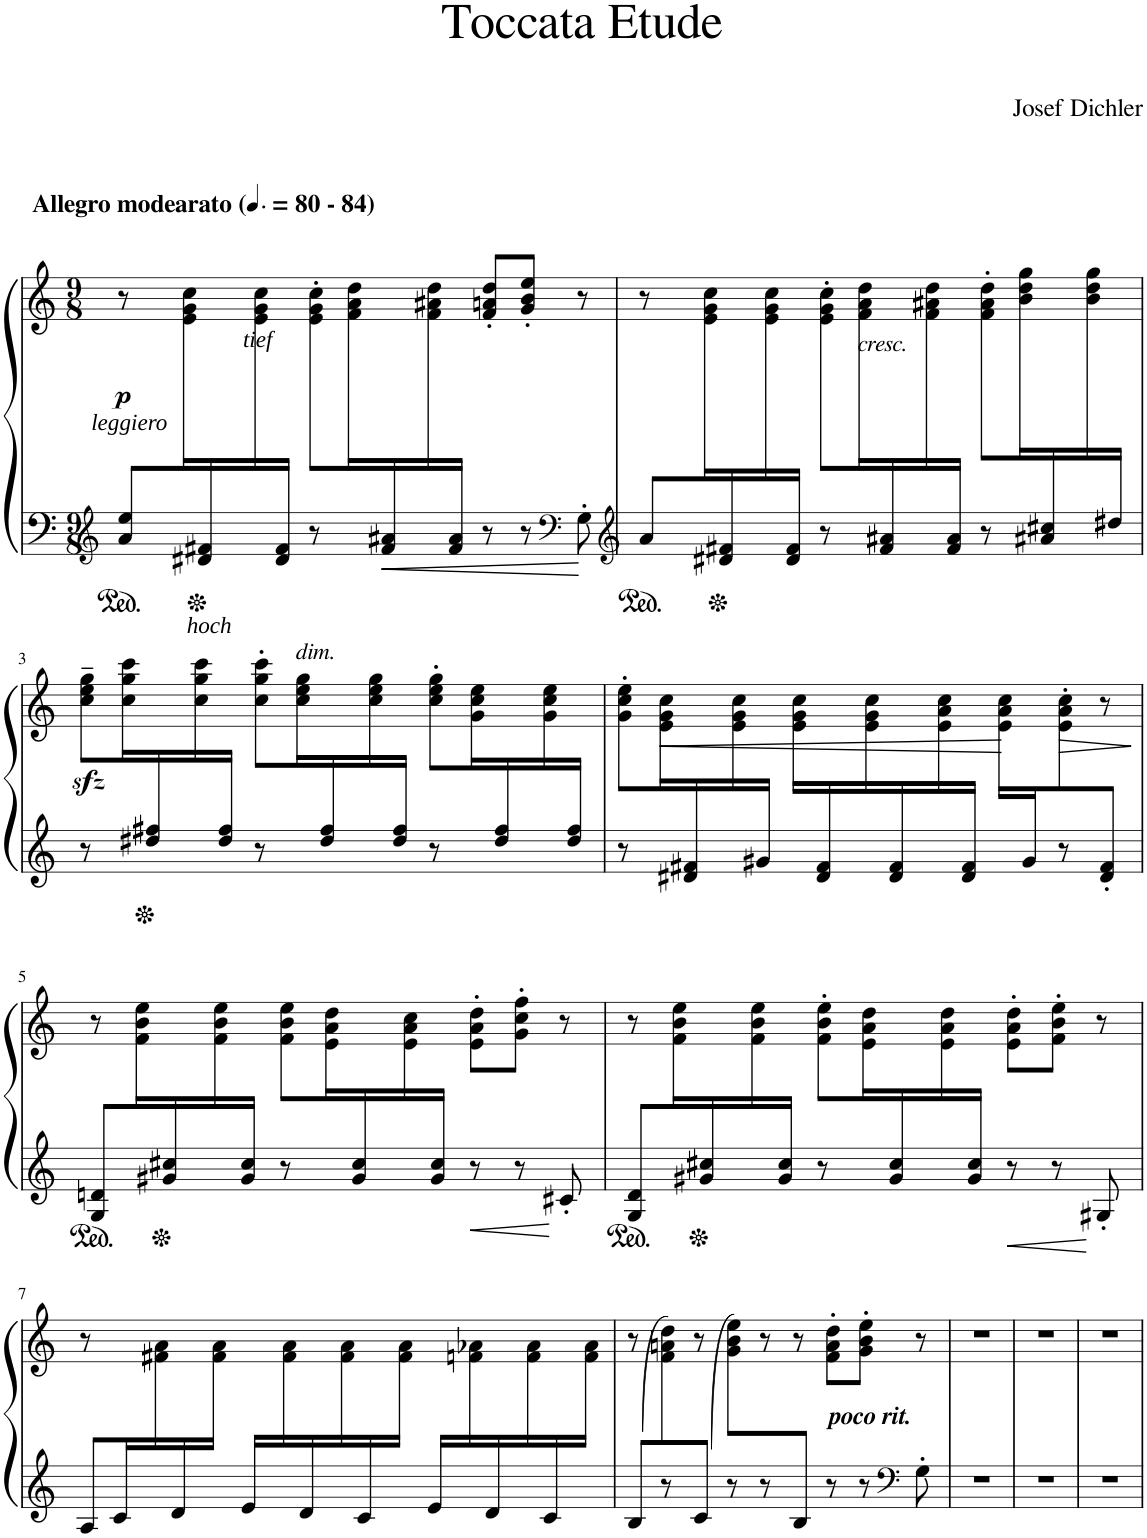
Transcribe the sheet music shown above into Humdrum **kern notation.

**kern	**kern	**dynam
*part1	*part1	*part1
*staff2	*staff1	*staff1/2
*I"Piano	*	*
*I'Pno	*	*
*clefF4	*clefG2	*
*k[]	*k[]	*
*M9/8	*M9/8	*
*MM120	*MM120	*
=1	=1	=1
*	*^	*
!	!LO:TX:a:B:t=Allegro modearato (	!	!
!	!LO:TX:a:B:t=- 84)	!	!
!	!LO:TX:b:i:t=leggiero	!	!
!	!	!	!LO:DY:b
8C/ 8G/L	8r	8ryy	p
16ryy	8ryy	16e\ 16g\ 16cc\L	.
*clefG2	*	*	*
!LO:TX:b:i:t=hoch	!	!	!
16d#X/ 16f#X/	.	16ryy	.
!LO:TX:a:i:t=tief	!	!	!
16ryy	8ryy	16e\ 16g\ 16cc\	.
16d#/ 16f#/JJ	.	16ryy	.
8.ryy	8r	8e\' 8g\' 8cc\'L	.
.	8ryy	16f\ 16a\ 16dd\L	.
16f#/ 16a#X/	.	16ryy	.
16ryy	8ryy	16f\ 16a#X\ 16dd\	.
16f#/ 16a#/JJ	.	4..ryy	.
8r	8f/' 8an/' 8dd/'L	.	.
8r	8g/' 8b/' 8ee/'J	.	.
*clefF4	*	*	*
8G'\	8r	.	.
=2	=2	=2	=2
8C/L	8r	8ryy	.
16ryy	8ryy	16e\ 16g\ 16cc\L	.
*clefG2	*	*	*
16d#X/ 16f#X/	.	16ryy	.
16ryy	8ryy	16e\ 16g\ 16cc\	.
16d#/ 16f#/JJ	.	16ryy	.
8ryy	8r	8e\' 8g\' 8cc\'L	.
!LO:TX:a:i:t=cresc.	!	!	!
16ryy	4ryy	16f\ 16a\ 16dd\L	.
16f#/ 16a#X/	.	16ryy	.
16ryy	.	16f\ 16a#X\ 16dd\	.
16f#/ 16a#/JJ	.	16ryy	.
8.ryy	8r	8f\' 8a#\' 8dd\'L	.
.	8ryy	16b\ 16dd\ 16gg\L	.
16a#X/ 16cc#X/	.	16ryy	.
16ryy	8ryy	16b\ 16dd\ 16gg\	.
16dd#X/JJ	.	16ryy	.
*	*v	*v	*
!!LO:LB:g=z
=3	=3	=3
*^	*	*
8.ryy	8r	8cc\zz<~ 8ee\zz<~ 8gg\zz<~L	.
.	4ryy	16cc\ 16gg\ 16ccc\L	.
16dd#X/ 16ff#X/	.	16ryy	.
16ryy	.	16cc\ 16gg\ 16ccc\	.
16dd#/ 16ff#/JJ	.	16ryy	.
8.ryy	8r	8cc\' 8gg\' 8ccc\'L	.
!	!	!LO:TX:a:i:t=dim.	!
.	4ryy	16cc\ 16ee\ 16gg\L	.
16dd#/ 16ff#/	.	16ryy	.
16ryy	.	16cc\ 16ee\ 16gg\	.
16dd#/ 16ff#/JJ	.	16ryy	.
8.ryy	8r	8cc\' 8ee\' 8gg\'L	.
.	4ryy	16g\ 16cc\ 16ee\L	.
16dd#/ 16ff#/	.	16ryy	.
16ryy	.	16g\ 16cc\ 16ee\	.
16dd#/ 16ff#/JJ	.	16ryy	.
=4	=4	=4	=4
8.ryy	8r	8g\' 8cc\' 8ee\'L	.
!	!	!	!LO:HP:b
.	4ryy	16e\ 16g\ 16cc\L	<
16d#X/ 16f#X/	.	16ryy	.
16ryy	.	16e\ 16g\ 16cc\	.
16g#X/JJ	.	16ryy	.
16ryy	4ryy	16e\ 16g\ 16cc\LL	.
16d#/ 16f#/	.	16ryy	.
16ryy	.	16e\ 16g\ 16cc\	.
16d#/ 16f#/	.	16ryy	.
16ryy	4ryy	16e\ 16a\ 16cc\	.
16d#/ 16f#/JJ	.	16ryy	.
16ryy	.	16e\ 16a\ 16cc\LL	.
16g#/J	.	16ryy	[
!	!	!	!LO:HP:b
8ryy	8r	8e\' 8a\' 8cc\'	>
8d#/' 8f#/'J	8r	8ryy	.
*v	*v	*	*
.	.	]
!!LO:LB:g=z
=5	=5	=5
*	*^	*
8G/ 8dn/L	8r	8ryy	.
16ryy	4ryy	16f\ 16b\ 16ee\L	.
16g#X/ 16cc#X/	.	16ryy	.
16ryy	.	16f\ 16b\ 16ee\	.
16g#/ 16cc#/JJ	.	16ryy	.
8.ryy	8r	8f\ 8b\ 8ee\L	.
.	4ryy	16e\ 16a\ 16dd\L	.
16g#/ 16cc#/	.	16ryy	.
16ryy	.	16e\ 16a\ 16cc\	.
16g#/ 16cc#/JJ	.	16ryy	.
!	!	!	!LO:HP:b
4ryy	8r	8e\' 8a\' 8dd\'L	<
.	8r	8g\' 8cc\' 8ff\'J	.
8c#X'/	8r	8ryy	[
=6	=6	=6	=6
8G/ 8d/L	8r	8ryy	.
16ryy	4ryy	16f\ 16b\ 16ee\L	.
16g#X/ 16cc#X/	.	16ryy	.
16ryy	.	16f\ 16b\ 16ee\	.
16g#/ 16cc#/JJ	.	16ryy	.
8.ryy	8r	8f\' 8b\' 8ee\'L	.
.	4ryy	16e\ 16a\ 16dd\L	.
16g#/ 16cc#/	.	16ryy	.
16ryy	.	16e\ 16a\ 16dd\	.
16g#/ 16cc#/JJ	.	16ryy	.
!	!	!	!LO:HP:b
4ryy	8r	8e\' 8a\' 8dd\'L	<
.	8r	8f\' 8b\' 8ee\'J	.
8G#X'/	8r	8ryy	[
!!LO:LB:g=z	!!
=7	=7	=7	=7
8A/L	8r	8.ryy	.
16c/L	1ryy	.	.
16ryy	.	16f#X\ 16a\	.
16d/	.	16ryy	.
16ryy	.	16f#\ 16a\JJ	.
16e/LL	.	16ryy	.
16ryy	.	16f#\ 16a\	.
16d/	.	16ryy	.
16ryy	.	16f#\ 16a\	.
16c/	.	16ryy	.
16ryy	.	16f#\ 16a\JJ	.
16e/LL	.	16ryy	.
16ryy	.	16fn\ 16a-X\	.
16d/	.	16ryy	.
16ryy	.	16f\ 16a-\	.
16c/	.	16ryy	.
16ryy	.	16f\ 16a-\JJ	.
=8	=8	=8	=8
(8B/L	8r	8ryy	.
8ryy	8r	8f\ 8an\ 8dd\)	.
(8c/J	8r	8ryy	.
8ryy	8r	8g\ 8b\ 8ee\L)	.
8r	8r	4ryy	.
8B/J	8r	.	.
!	!LO:TX:b:Bi:t=poco rit.	!	!
4ryy	8r	8f\' 8a\' 8dd\'L	.
.	8r	8g\' 8b\' 8ee\'J	.
*clefF4	*	*	*
8G'\	8r	8ryy	.
*	*v	*v	*
=9	=9	=9
8%9r	8%9r	.
=10	=10	=10
8%9r	8%9r	.
=11	=11	=11
8%9r	8%9r	.
=	=	=
*-	*-	*-
